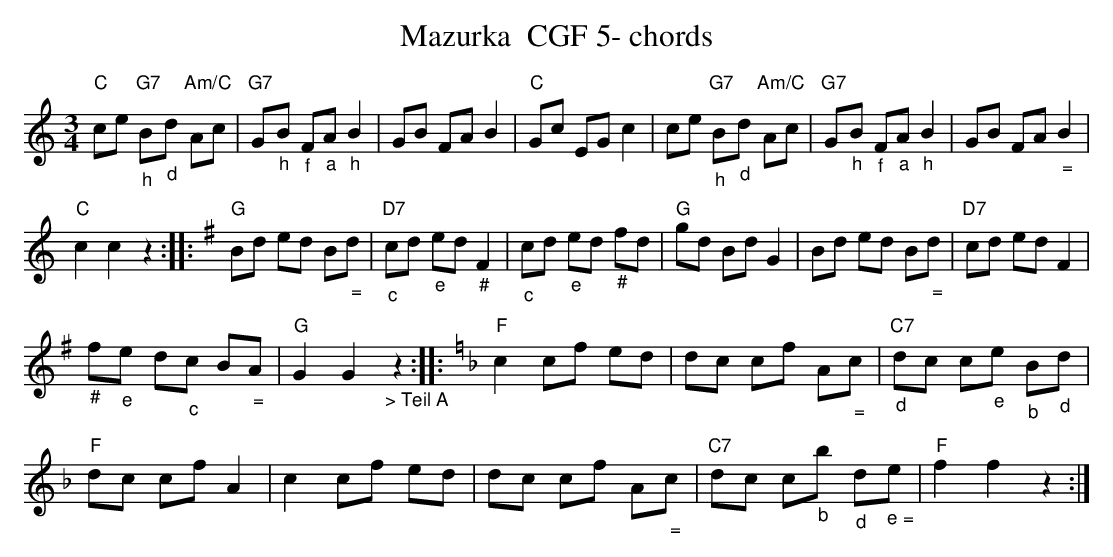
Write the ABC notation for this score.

X:1
T:Mazurka  CGF 5- chords
M:3/4
L:1/8
K:Cmaj%%MIDI gchordon
"C"ce "G7""_h"B"_d"d "Am/C"Ac | "G7"G"_h"B "_f"F"_a"A"_h"B2 | GB FAB2 | "C"Gc EGc2 | ce "G7""_h"B"_d"d "Am/C"Ac | "G7"G"_h"B "_f"F"_a"A"_h"B2 | GB FA"_ ="B2 |
"C"c2c2z2 :: [K:Gmaj] "G"Bd ed B"_ ="d | "D7""_c"cd "_e"ed"_#"F2 | "_c"cd "_e"ed "_#"fd | "G"gd BdG2 | Bd ed B"_ ="d | "D7"cd edF2 |
"_#"f"_e"e d"_c"c B"_ ="A | "G"G2G2"_> Teil A"z2 :: [K:Fmaj] "F"c2 cf ed | dc cf A"_ ="c | "C7""_d"dc c"_e"e "_b"B"_d"d |
"F"dc cfA2 | c2cf ed | dc cf A"_ ="c | "C7"dc c"_b"b "_d"d"_ e ="e | "F"f2f2z2 :|
